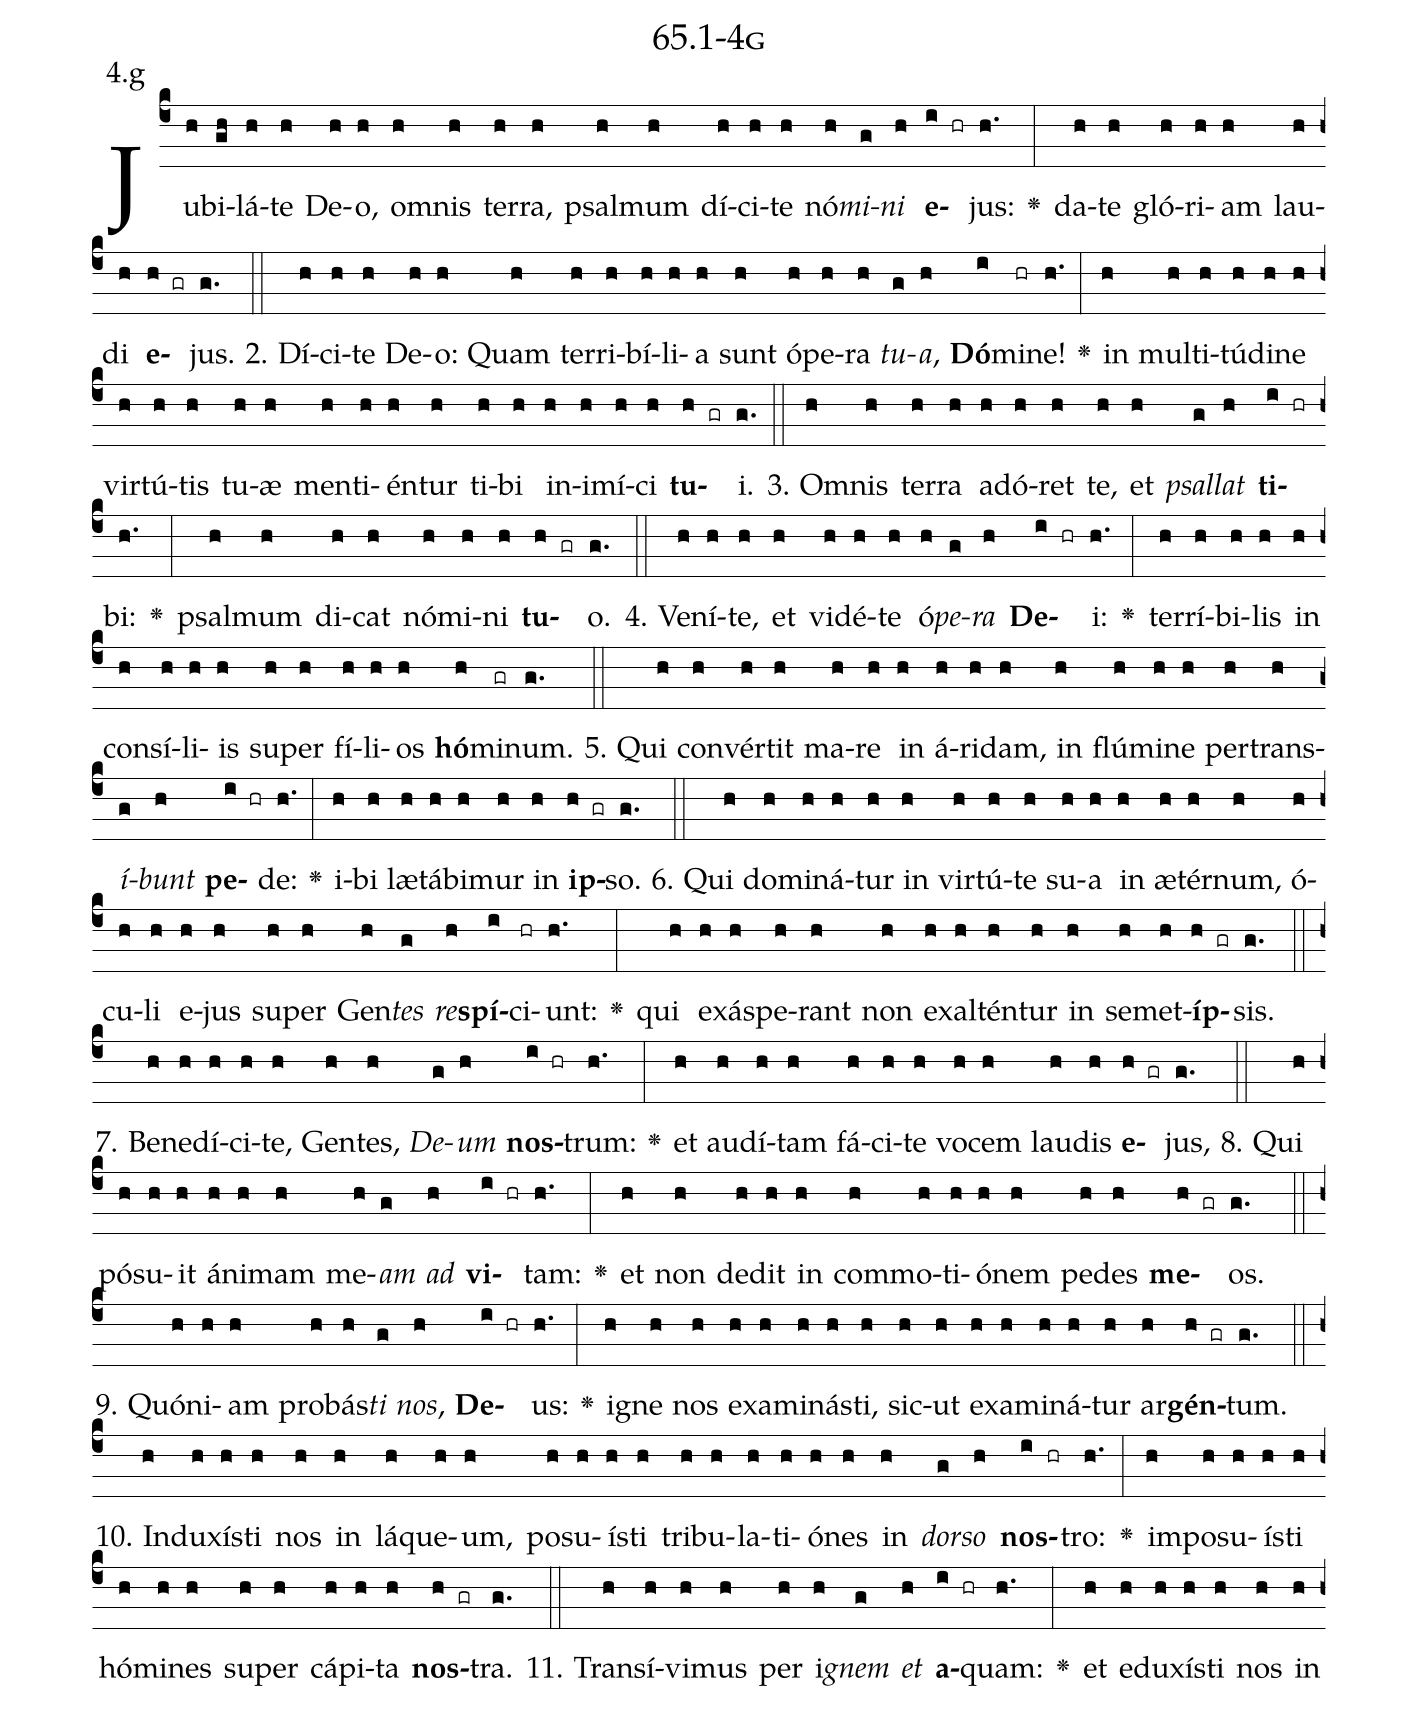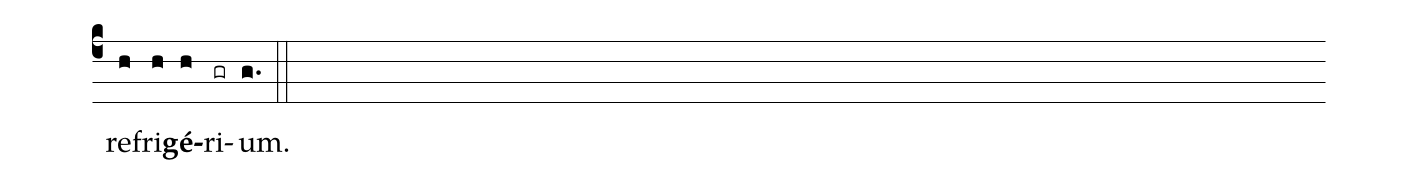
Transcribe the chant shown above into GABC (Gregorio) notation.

name: 65.1-4g;
annotation: 4.g;
%%
(c4)Ju(h)bi(gh)lá(h)te(h) De(h)o,(h) om(h)nis(h) ter(h)ra,(h) psal(h)mum(h) dí(h)ci(h)te(h) nó(h)<i>mi</i>(g)<i>ni</i>(h) <b>e</b>(i hr)jus:(h.) <v>\greheightstar</v>(:) da(h)te(h) gló(h)ri(h)am(h) lau(h)di(h) <b>e</b>(h gr)jus.(g.) (::)
2. Dí(h)ci(h)te(h) De(h)o:(h) Quam(h) ter(h)ri(h)bí(h)li(h)a(h) sunt(h) ó(h)pe(h)ra(h) <i>tu</i>(g)<i>a</i>,(h) <b>Dó</b>(i)mi(hr)ne!(h.) <v>\greheightstar</v>(:) in(h) mul(h)ti(h)tú(h)di(h)ne(h) vir(h)tú(h)tis(h) tu(h)æ(h) men(h)ti(h)én(h)tur(h) ti(h)bi(h) in(h)i(h)mí(h)ci(h) <b>tu</b>(h gr)i.(g.) (::)
3. Om(h)nis(h) ter(h)ra(h) ad(h)ó(h)ret(h) te,(h) et(h) <i>psal</i>(g)<i>lat</i>(h) <b>ti</b>(i hr)bi:(h.) <v>\greheightstar</v>(:) psal(h)mum(h) di(h)cat(h) nó(h)mi(h)ni(h) <b>tu</b>(h gr)o.(g.) (::)
4. Ve(h)ní(h)te,(h) et(h) vi(h)dé(h)te(h) ó(h)<i>pe</i>(g)<i>ra</i>(h) <b>De</b>(i hr)i:(h.) <v>\greheightstar</v>(:) ter(h)rí(h)bi(h)lis(h) in(h) con(h)sí(h)li(h)is(h) su(h)per(h) fí(h)li(h)os(h) <b>hó</b>(h)mi(gr)num.(g.) (::)
5. Qui(h) con(h)vér(h)tit(h) ma(h)re(h) in(h) á(h)ri(h)dam,(h) in(h) flú(h)mi(h)ne(h) per(h)trans(h)<i>í</i>(g)<i>bunt</i>(h) <b>pe</b>(i hr)de:(h.) <v>\greheightstar</v>(:) i(h)bi(h) læ(h)tá(h)bi(h)mur(h) in(h) <b>ip</b>(h gr)so.(g.) (::)
6. Qui(h) do(h)mi(h)ná(h)tur(h) in(h) vir(h)tú(h)te(h) su(h)a(h) in(h) æ(h)tér(h)num,(h) ó(h)cu(h)li(h) e(h)jus(h) su(h)per(h) Gen(h)<i>tes</i>(g) <i>re</i>(h)<b>spí</b>(i)ci(hr)unt:(h.) <v>\greheightstar</v>(:) qui(h) ex(h)ás(h)pe(h)rant(h) non(h) ex(h)al(h)tén(h)tur(h) in(h) se(h)met(h)<b>íp</b>(h gr)sis.(g.) (::)
7. Be(h)ne(h)dí(h)ci(h)te,(h) Gen(h)tes,(h) <i>De</i>(g)<i>um</i>(h) <b>nos</b>(i hr)trum:(h.) <v>\greheightstar</v>(:) et(h) au(h)dí(h)tam(h) fá(h)ci(h)te(h) vo(h)cem(h) lau(h)dis(h) <b>e</b>(h gr)jus,(g.) (::)
8. Qui(h) pó(h)su(h)it(h) á(h)ni(h)mam(h) me(h)<i>am</i>(g) <i>ad</i>(h) <b>vi</b>(i hr)tam:(h.) <v>\greheightstar</v>(:) et(h) non(h) de(h)dit(h) in(h) com(h)mo(h)ti(h)ó(h)nem(h) pe(h)des(h) <b>me</b>(h gr)os.(g.) (::)
9. Quón(h)i(h)am(h) pro(h)bás(h)<i>ti</i>(g) <i>nos</i>,(h) <b>De</b>(i hr)us:(h.) <v>\greheightstar</v>(:) i(h)gne(h) nos(h) ex(h)a(h)mi(h)nás(h)ti,(h) sic(h)ut(h) ex(h)a(h)mi(h)ná(h)tur(h) ar(h)<b>gén</b>(h gr)tum.(g.) (::)
10. In(h)du(h)xís(h)ti(h) nos(h) in(h) lá(h)que(h)um,(h) po(h)su(h)ís(h)ti(h) tri(h)bu(h)la(h)ti(h)ó(h)nes(h) in(h) <i>dor</i>(g)<i>so</i>(h) <b>nos</b>(i hr)tro:(h.) <v>\greheightstar</v>(:) im(h)po(h)su(h)ís(h)ti(h) hó(h)mi(h)nes(h) su(h)per(h) cá(h)pi(h)ta(h) <b>nos</b>(h gr)tra.(g.) (::)
11. Trans(h)í(h)vi(h)mus(h) per(h) i(h)<i>gnem</i>(g) <i>et</i>(h) <b>a</b>(i hr)quam:(h.) <v>\greheightstar</v>(:) et(h) e(h)du(h)xís(h)ti(h) nos(h) in(h) re(h)fri(h)<b>gé</b>(h)ri(gr)um.(g.) (::)
